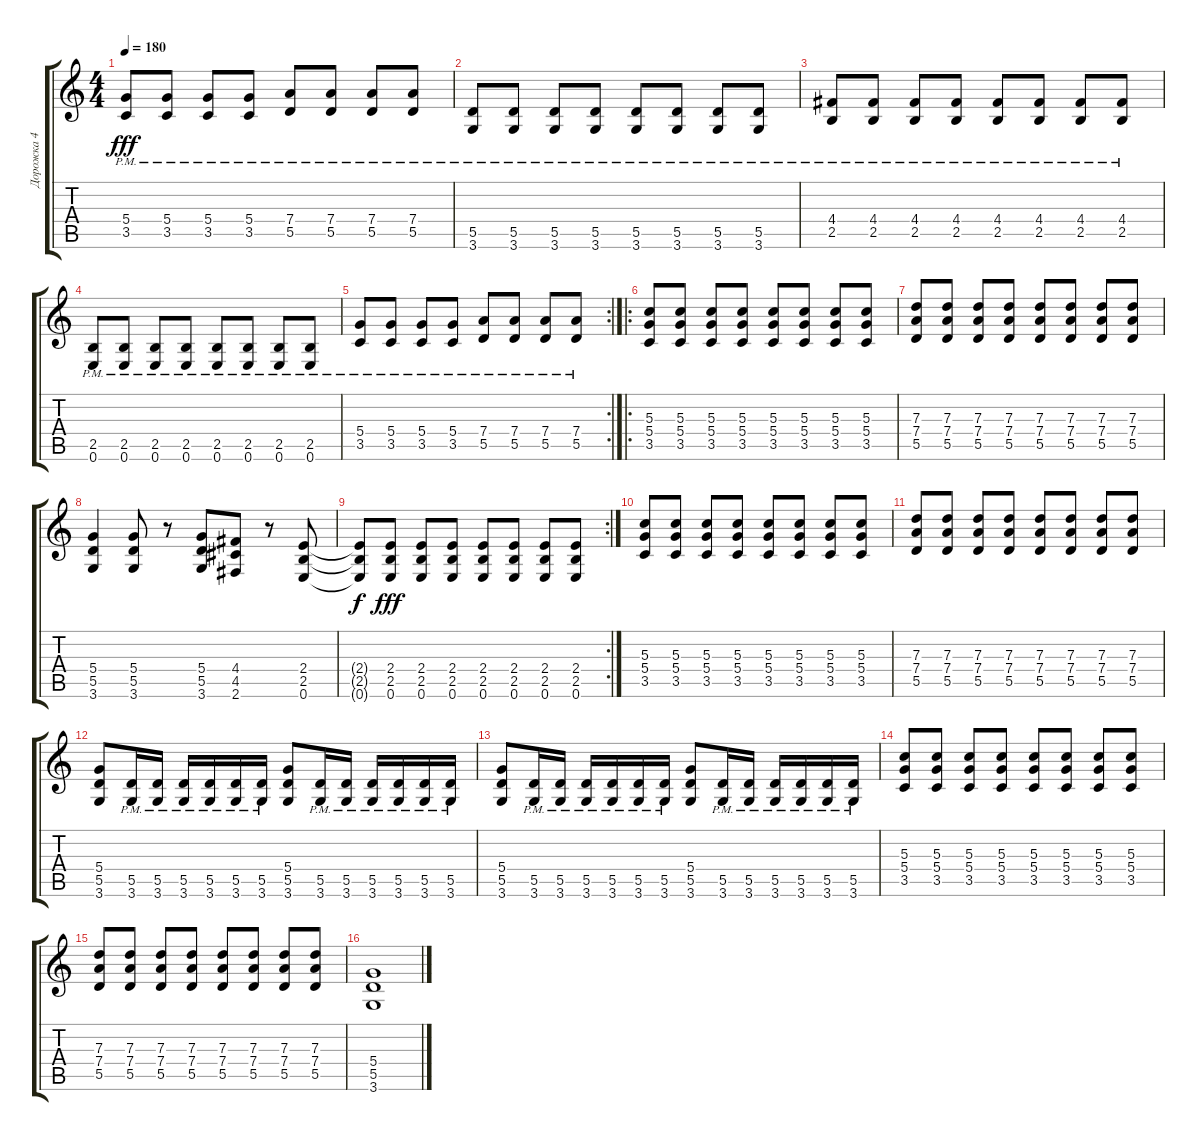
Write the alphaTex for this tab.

\track ("Дорожка 4" "Дорожка 4") {instrument electricguitarjazz}
\staff {score tabs}
\tuning (E4 B3 G3 D3 A2 E2) {hide}
\ts (4 4)
\tempo 180
\clef g2
\ks c
(5.4{pm} 3.5{pm}).8{dy fff} (5.4{pm} 3.5{pm}).8 (5.4{pm} 3.5{pm}).8 (5.4{pm} 3.5{pm}).8 (7.4{pm} 5.5{pm}).8 (7.4{pm} 5.5{pm}).8 (7.4{pm} 5.5{pm}).8 (7.4{pm} 5.5{pm}).8 |
(5.5{pm} 3.6{pm}).8 (5.5{pm} 3.6{pm}).8 (5.5{pm} 3.6{pm}).8 (5.5{pm} 3.6{pm}).8 (5.5{pm} 3.6{pm}).8 (5.5{pm} 3.6{pm}).8 (5.5{pm} 3.6{pm}).8 (5.5{pm} 3.6{pm}).8 |
(4.4{pm} 2.5{pm}).8 (4.4{pm} 2.5{pm}).8 (4.4{pm} 2.5{pm}).8 (4.4{pm} 2.5{pm}).8 (4.4{pm} 2.5{pm}).8 (4.4{pm} 2.5{pm}).8 (4.4{pm} 2.5{pm}).8 (4.4{pm} 2.5{pm}).8 |
(2.5{pm} 0.6{pm}).8 (2.5{pm} 0.6{pm}).8 (2.5{pm} 0.6{pm}).8 (2.5{pm} 0.6{pm}).8 (2.5{pm} 0.6{pm}).8 (2.5{pm} 0.6{pm}).8 (2.5{pm} 0.6{pm}).8 (2.5{pm} 0.6{pm}).8 |
\rc 2
(5.4{pm} 3.5{pm}).8 (5.4{pm} 3.5{pm}).8 (5.4{pm} 3.5{pm}).8 (5.4{pm} 3.5{pm}).8 (7.4{pm} 5.5{pm}).8 (7.4{pm} 5.5{pm}).8 (7.4{pm} 5.5{pm}).8 (7.4{pm} 5.5{pm}).8 |
\ro
(5.3 5.4 3.5).8 (5.3 5.4 3.5).8 (5.3 5.4 3.5).8 (5.3 5.4 3.5).8 (5.3 5.4 3.5).8 (5.3 5.4 3.5).8 (5.3 5.4 3.5).8 (5.3 5.4 3.5).8 |
(7.3 7.4 5.5).8 (7.3 7.4 5.5).8 (7.3 7.4 5.5).8 (7.3 7.4 5.5).8 (7.3 7.4 5.5).8 (7.3 7.4 5.5).8 (7.3 7.4 5.5).8 (7.3 7.4 5.5).8 |
(5.4 5.5 3.6).4 (5.4 5.5 3.6).8 r.8 (5.4 5.5 3.6).8 (4.4 4.5 2.6).8 r.8 (2.4 2.5 0.6).8 |
\rc 2
(2.4{t} 2.5{t} 0.6{t}).8{dy f} (2.4 2.5 0.6).8{dy fff} (2.4 2.5 0.6).8 (2.4 2.5 0.6).8 (2.4 2.5 0.6).8 (2.4 2.5 0.6).8 (2.4 2.5 0.6).8 (2.4 2.5 0.6).8 |
(5.3 5.4 3.5).8 (5.3 5.4 3.5).8 (5.3 5.4 3.5).8 (5.3 5.4 3.5).8 (5.3 5.4 3.5).8 (5.3 5.4 3.5).8 (5.3 5.4 3.5).8 (5.3 5.4 3.5).8 |
(7.3 7.4 5.5).8 (7.3 7.4 5.5).8 (7.3 7.4 5.5).8 (7.3 7.4 5.5).8 (7.3 7.4 5.5).8 (7.3 7.4 5.5).8 (7.3 7.4 5.5).8 (7.3 7.4 5.5).8 |
(5.4 5.5 3.6).8 (5.5{pm} 3.6{pm}).16 (5.5{pm} 3.6{pm}).16 (5.5{pm} 3.6{pm}).16 (5.5{pm} 3.6{pm}).16 (5.5{pm} 3.6{pm}).16 (5.5{pm} 3.6{pm}).16 (5.4 5.5 3.6).8 (5.5{pm} 3.6{pm}).16 (5.5{pm} 3.6{pm}).16 (5.5{pm} 3.6{pm}).16 (5.5{pm} 3.6{pm}).16 (5.5{pm} 3.6{pm}).16 (5.5{pm} 3.6{pm}).16 |
(5.4 5.5 3.6).8 (5.5{pm} 3.6{pm}).16 (5.5{pm} 3.6{pm}).16 (5.5{pm} 3.6{pm}).16 (5.5{pm} 3.6{pm}).16 (5.5{pm} 3.6{pm}).16 (5.5{pm} 3.6{pm}).16 (5.4 5.5 3.6).8 (5.5{pm} 3.6{pm}).16 (5.5{pm} 3.6{pm}).16 (5.5{pm} 3.6{pm}).16 (5.5{pm} 3.6{pm}).16 (5.5{pm} 3.6{pm}).16 (5.5{pm} 3.6{pm}).16 |
(5.3 5.4 3.5).8 (5.3 5.4 3.5).8 (5.3 5.4 3.5).8 (5.3 5.4 3.5).8 (5.3 5.4 3.5).8 (5.3 5.4 3.5).8 (5.3 5.4 3.5).8 (5.3 5.4 3.5).8 |
(7.3 7.4 5.5).8 (7.3 7.4 5.5).8 (7.3 7.4 5.5).8 (7.3 7.4 5.5).8 (7.3 7.4 5.5).8 (7.3 7.4 5.5).8 (7.3 7.4 5.5).8 (7.3 7.4 5.5).8 |
(5.4 5.5 3.6).1
